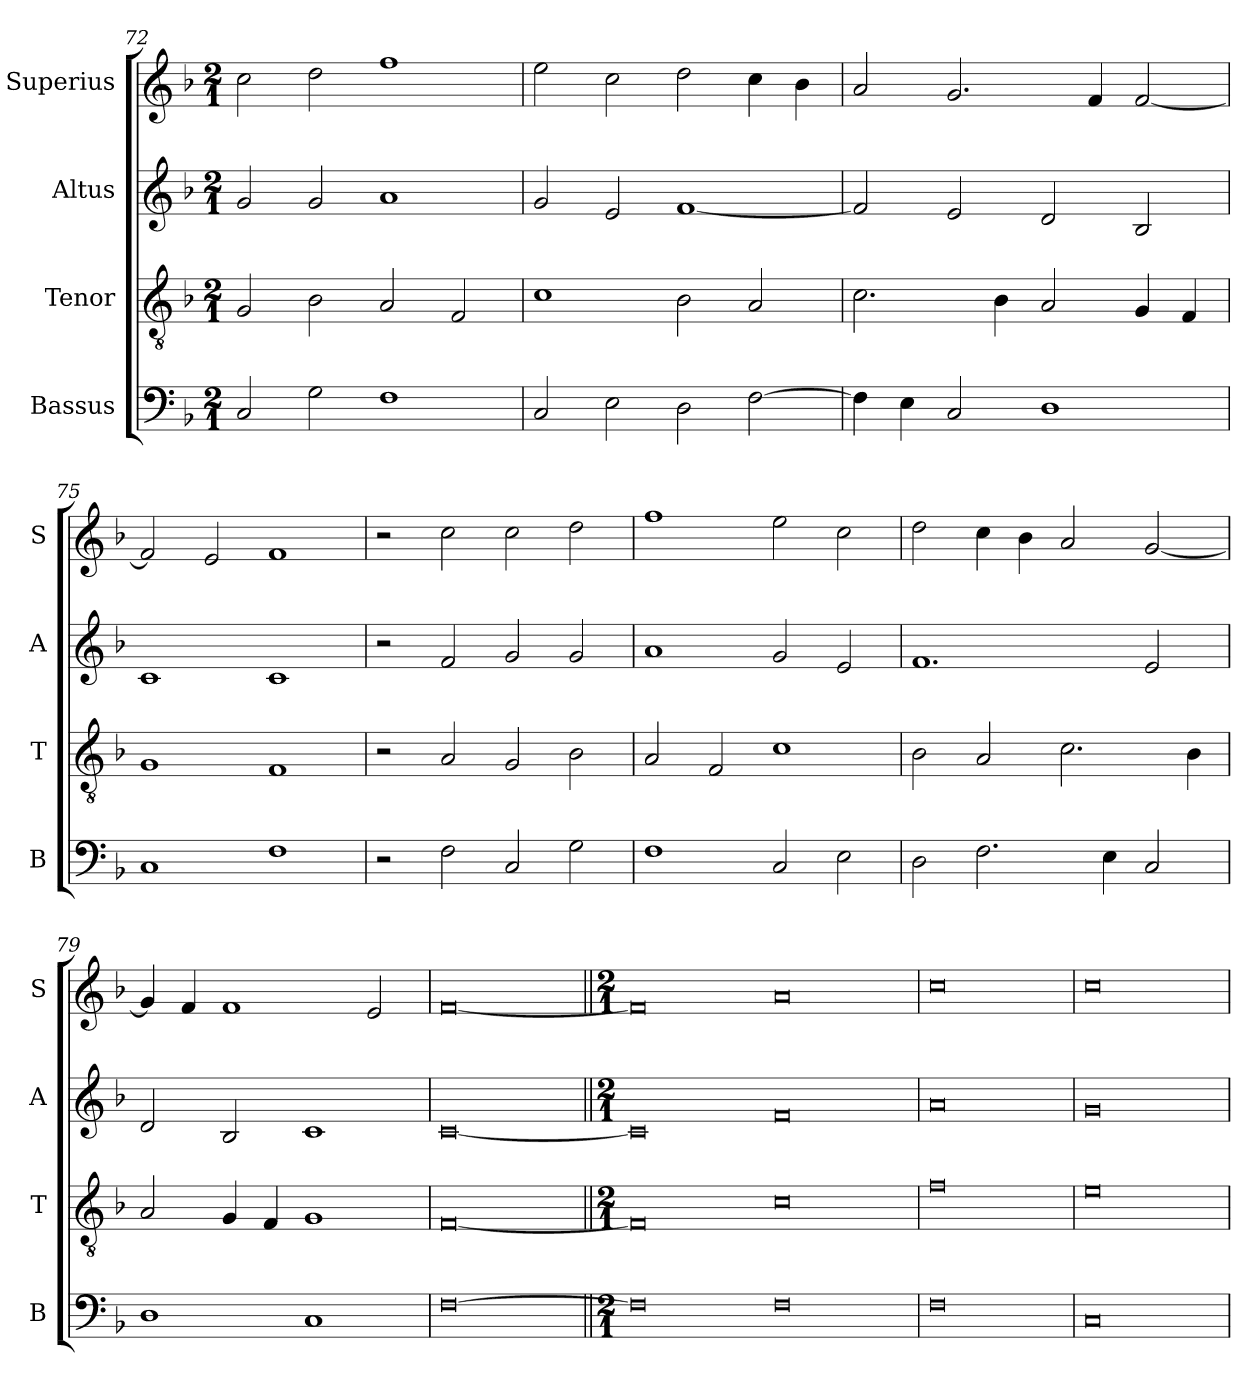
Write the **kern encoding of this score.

**kern	**kern	**kern	**kern
*part4	*part3	*part2	*part1
*staff4	*staff3	*staff2	*staff1
*I"Bassus	*I"Tenor	*I"Altus	*I"Superius
*I'B	*I'T	*I'A	*I'S
*clefF4	*clefGv2	*clefG2	*clefG2
*k[b-]	*k[b-]	*k[b-]	*k[b-]
*F:	*F:	*F:	*F:
*M2/1	*M2/1	*M2/1	*M2/1
=72	=72	=72	=72
2C	2G	2g	2cc
2G	2B-	2g	2dd
1F	2A	1a	1ff
.	2F	.	.
=73	=73	=73	=73
2C	1c	2g	2ee
2E	.	2e	2cc
2D	2B-	[1f	2dd
[2F	2A	.	4cc
.	.	.	4b-
=74	=74	=74	=74
4F]	2.c	2f]	2a
4E	.	.	.
2C	.	2e	2.g
.	4B-	.	.
1D	2A	2d	.
.	.	.	4f
.	4G	2B-	[2f
.	4F	.	.
=75	=75	=75	=75
1C	1G	1c	2f]
.	.	.	2e
1F	1F	1c	1f
=76	=76	=76	=76
2r	2r	2r	2r
2F	2A	2f	2cc
2C	2G	2g	2cc
2G	2B-	2g	2dd
=77	=77	=77	=77
1F	2A	1a	1ff
.	2F	.	.
2C	1c	2g	2ee
2E	.	2e	2cc
=78	=78	=78	=78
2D	2B-	1.f	2dd
2.F	2A	.	4cc
.	.	.	4b-
.	2.c	.	2a
4E	.	.	.
2C	.	2e	[2g
.	4B-	.	.
=79	=79	=79	=79
1D	2A	2d	4g]
.	.	.	4f
.	4G	2B-	1f
.	4F	.	.
1C	1G	1c	.
.	.	.	2e
=80	=80	=80	=80
[0F	[0F	[0c	[0f
=81||	=81||	=81||	=81||
*M2/1	*M2/1	*M2/1	*M2/1
0F]	0F]	0c]	0f]
0F	0c	0f	0a
=82	=82	=82	=82
0F	0f	0a	0cc
=83	=83	=83	=83
0C	0e	0g	0cc
=	=	=	=
*-	*-	*-	*-
